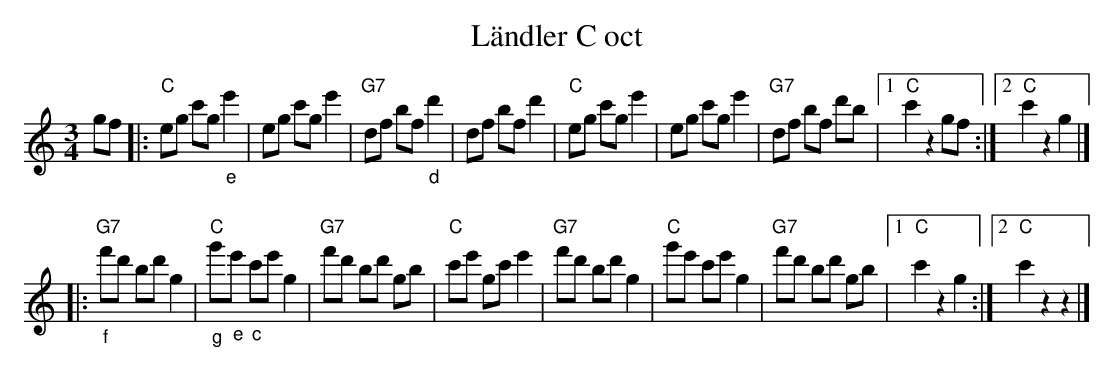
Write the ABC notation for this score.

X:1
T:Ländler C oct
M:3/4
L:1/8
K:Cmaj%%MIDI gchordon
gf |: "C"eg c'g "_e""_"e'2 | eg c'g e'2 | "G7"df bf "_d"d'2 | df bf d'2 | "C"eg c'g e'2 | eg c'g e'2 |"G7"df bf d'b |1 "C"c'2 z2 gf :|2 "C"c'2 z2 g2 |]
|: "G7""_f"f'd' bd' g2 | "C""_g"g'"_e"e' "_c"c'e' g2 | "G7"f'd' bd' gb | "C"c'e' gc' e'2 | "G7"f'd' bd' g2 | "C"g'e' c'e' g2 | "G7"f'd' bd' gb |1 "C"c'2z2g2 :|2 "C"c'2z2z2 |]
